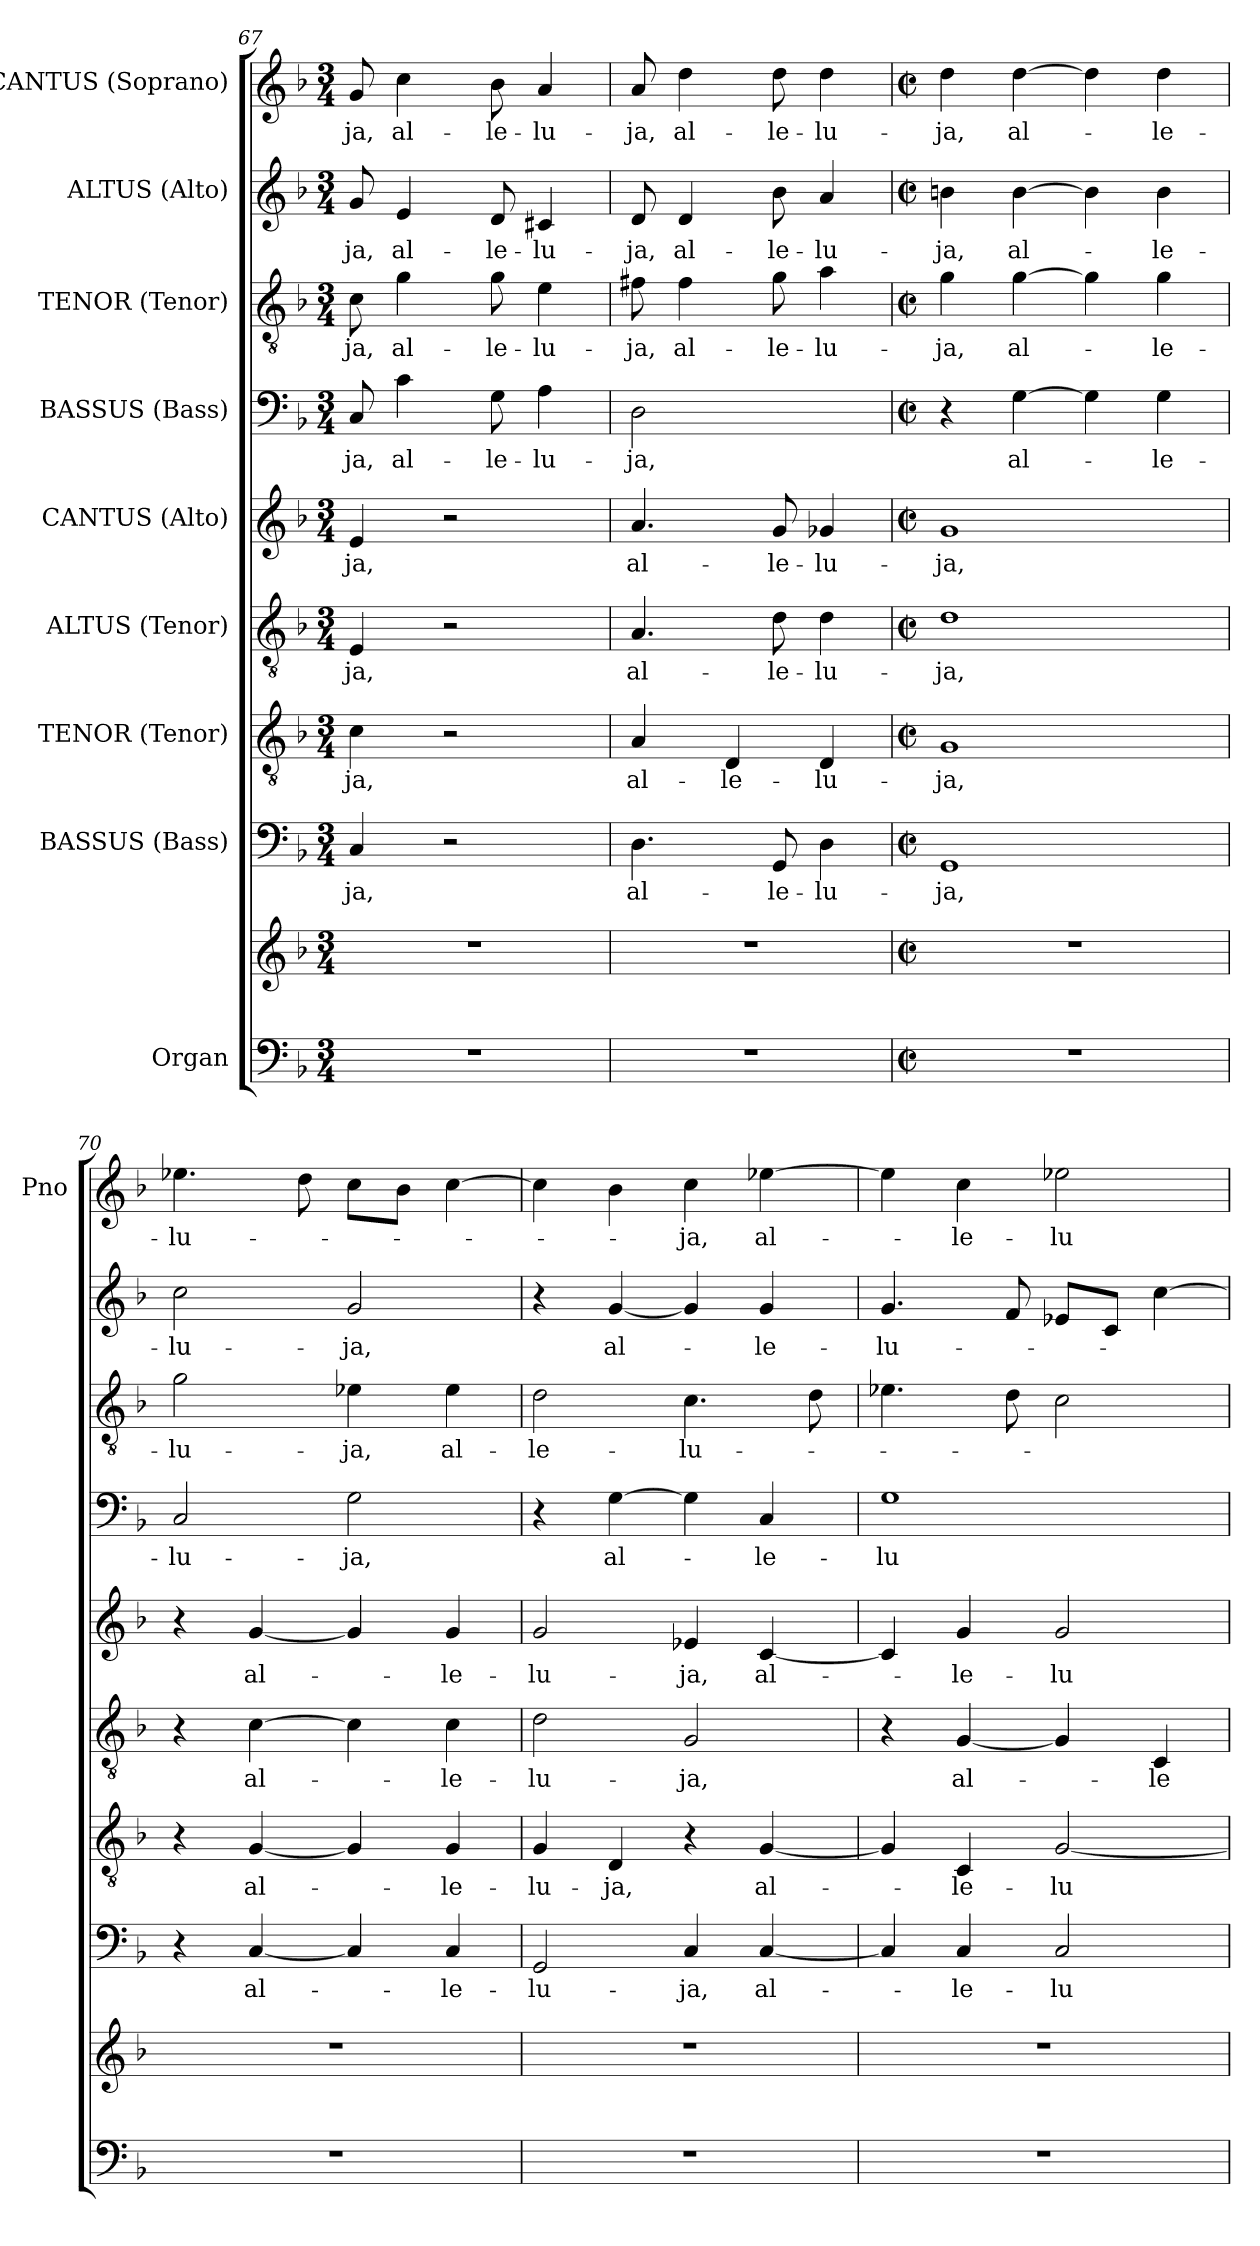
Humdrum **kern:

**kern	**kern	**kern	**text	**kern	**text	**kern	**text	**kern	**text	**kern	**text	**kern	**text	**kern	**text	**kern	**text
*part9	*part9	*part8	*part8	*part7	*part7	*part6	*part6	*part5	*part5	*part4	*part4	*part3	*part3	*part2	*part2	*part1	*part1
*staff10	*staff9	*staff8	*staff8	*staff7	*staff7	*staff6	*staff6	*staff5	*staff5	*staff4	*staff4	*staff3	*staff3	*staff2	*staff2	*staff1	*staff1
*I"Organ	*	*I"BASSUS (Bass)	*	*I"TENOR (Tenor)	*	*I"ALTUS (Tenor)	*	*I"CANTUS (Alto)	*	*I"BASSUS (Bass)	*	*I"TENOR (Tenor)	*	*I"ALTUS (Alto)	*	*I"CANTUS (Soprano)	*
*	*	*	*	*	*	*	*	*	*	*	*	*	*	*	*	*I'Pno	*
*clefF4	*clefG2	*clefF4	*	*clefGv2	*	*clefGv2	*	*clefG2	*	*clefF4	*	*clefGv2	*	*clefG2	*	*clefG2	*
*k[b-]	*k[b-]	*k[b-]	*	*k[b-]	*	*k[b-]	*	*k[b-]	*	*k[b-]	*	*k[b-]	*	*k[b-]	*	*k[b-]	*
*F:	*F:	*F:	*	*F:	*	*F:	*	*F:	*	*F:	*	*F:	*	*F:	*	*F:	*
*M3/4	*M3/4	*M3/4	*	*M3/4	*	*M3/4	*	*M3/4	*	*M3/4	*	*M3/4	*	*M3/4	*	*M3/4	*
=67	=67	=67	=67	=67	=67	=67	=67	=67	=67	=67	=67	=67	=67	=67	=67	=67	=67
2.r	2.r	4C/	-ja,	4c\	-ja,	4E/	-ja,	4e/	-ja,	8C/	-ja,	8c\	-ja,	8g/	-ja,	8g/	-ja,
.	.	.	.	.	.	.	.	.	.	4c\	al-	4g\	al-	4e/	al-	4cc\	al-
.	.	2r	.	2r	.	2r	.	2r	.	.	.	.	.	.	.	.	.
.	.	.	.	.	.	.	.	.	.	8G\	-le-	8g\	-le-	8d/	-le-	8b-\	-le-
.	.	.	.	.	.	.	.	.	.	4A\	-lu-	4e\	-lu-	4c#X/	-lu-	4a/	-lu-
=68	=68	=68	=68	=68	=68	=68	=68	=68	=68	=68	=68	=68	=68	=68	=68	=68	=68
2.r	2.r	4.D\	al-	4A/	al-	4.A/	al-	4.a/	al-	2D\	-ja,	8f#X\	ja,	8d/	-ja,	8a/	-ja,
.	.	.	.	.	.	.	.	.	.	.	.	4f#\	al-	4d/	al-	4dd\	al-
.	.	.	.	4D/	-le-	.	.	.	.	.	.	.	.	.	.	.	.
.	.	8GG/	-le-	.	.	8d\	-le-	8g/	-le-	.	.	8g\	-le-	8b-\	-le-	8dd\	-le-
.	.	4D\	-lu-	4D/	-lu-	4d\	-lu-	4g-X/	-lu-	4ryy	.	4a\	-lu-	4a/	-lu-	4dd\	-lu-
!!LO:LB:g=z
=69	=69	=69	=69	=69	=69	=69	=69	=69	=69	=69	=69	=69	=69	=69	=69	=69	=69
*M2/2	*M2/2	*M2/2	*	*M2/2	*	*M2/2	*	*M2/2	*	*M2/2	*	*M2/2	*	*M2/2	*	*M2/2	*
*met(c|)	*met(c|)	*met(c|)	*	*met(c|)	*	*met(c|)	*	*met(c|)	*	*met(c|)	*	*met(c|)	*	*met(c|)	*	*met(c|)	*
1r	1r	1GG	-ja,	1G	-ja,	1d	-ja,	1g	-ja,	4r	ja,	4g\	-ja,	4bn\	-ja,	4dd\	-ja,
.	.	.	.	.	.	.	.	.	.	[4G\	-al-	[4g\	al-	[4b\	al-	[4dd\	al-
.	.	.	.	.	.	.	.	.	.	4G\]	.	4g\]	.	4b\]	.	4dd\]	.
.	.	.	.	.	.	.	.	.	.	4G\	-le-	4g\	-le-	4b\	-le-	4dd\	-le-
=70	=70	=70	=70	=70	=70	=70	=70	=70	=70	=70	=70	=70	=70	=70	=70	=70	=70
1r	1r	4r	.	4r	.	4r	.	4r	.	2C/	-lu-	2g\	-lu-	2cc\	-lu-	4.ee-X\	-lu-
.	.	[4C/	al-	[4G/	al-	[4c\	al-	[4g/	al-	.	.	.	.	.	.	.	.
.	.	.	.	.	.	.	.	.	.	.	.	.	.	.	.	8dd\	.
.	.	4C/]	.	4G/]	.	4c\]	.	4g/]	.	2G\	-ja,	4e-X\	-ja,	2g/	-ja,	8cc\L	.
.	.	.	.	.	.	.	.	.	.	.	.	.	.	.	.	8b-\J	.
.	.	4C/	-le-	4G/	-le-	4c\	-le-	4g/	-le-	.	.	4e-\	al-	.	.	[4cc\	.
=71	=71	=71	=71	=71	=71	=71	=71	=71	=71	=71	=71	=71	=71	=71	=71	=71	=71
1r	1r	2GG/	-lu-	4G/	-lu-	2d\	-lu-	2g/	-lu-	4r	.	2d\	-le-	4r	.	4cc\]	.
.	.	.	.	4D/	-ja,	.	.	.	.	[4G\	al-	.	.	[4g/	al-	4b-\	.
.	.	4C/	-ja,	4r	.	2G/	-ja,	4e-X/	-ja,	4G\]	.	4.c\	-lu-	4g/]	.	4cc\	-ja,
.	.	[4C/	al-	[4G/	al-	.	.	[4c/	al-	4C/	-le-	.	.	4g/	-le-	[4ee-X\	al-
.	.	.	.	.	.	.	.	.	.	.	.	8d\	.	.	.	.	.
=72	=72	=72	=72	=72	=72	=72	=72	=72	=72	=72	=72	=72	=72	=72	=72	=72	=72
1r	1r	4C/]	.	4G/]	.	4r	.	4c/]	.	1G	-lu-	4.e-X\	.	4.g/	-lu-	4ee-\]	.
.	.	4C/	-le-	4C/	-le-	[4G/	al-	4g/	-le-	.	.	.	.	.	.	4cc\	-le-
.	.	.	.	.	.	.	.	.	.	.	.	8d\	.	8f/	.	.	.
.	.	2C/	-lu-	[2G/	-lu-	4G/]	.	2g/	-lu-	.	.	2c\	.	8e-X/L	.	2ee-X\	-lu-
.	.	.	.	.	.	.	.	.	.	.	.	.	.	8c/J	.	.	.
.	.	.	.	.	.	4C/	-le-	.	.	.	.	.	.	[4cc\	.	.	.
=	=	=	=	=	=	=	=	=	=	=	=	=	=	=	=	=	=
*-	*-	*-	*-	*-	*-	*-	*-	*-	*-	*-	*-	*-	*-	*-	*-	*-	*-
